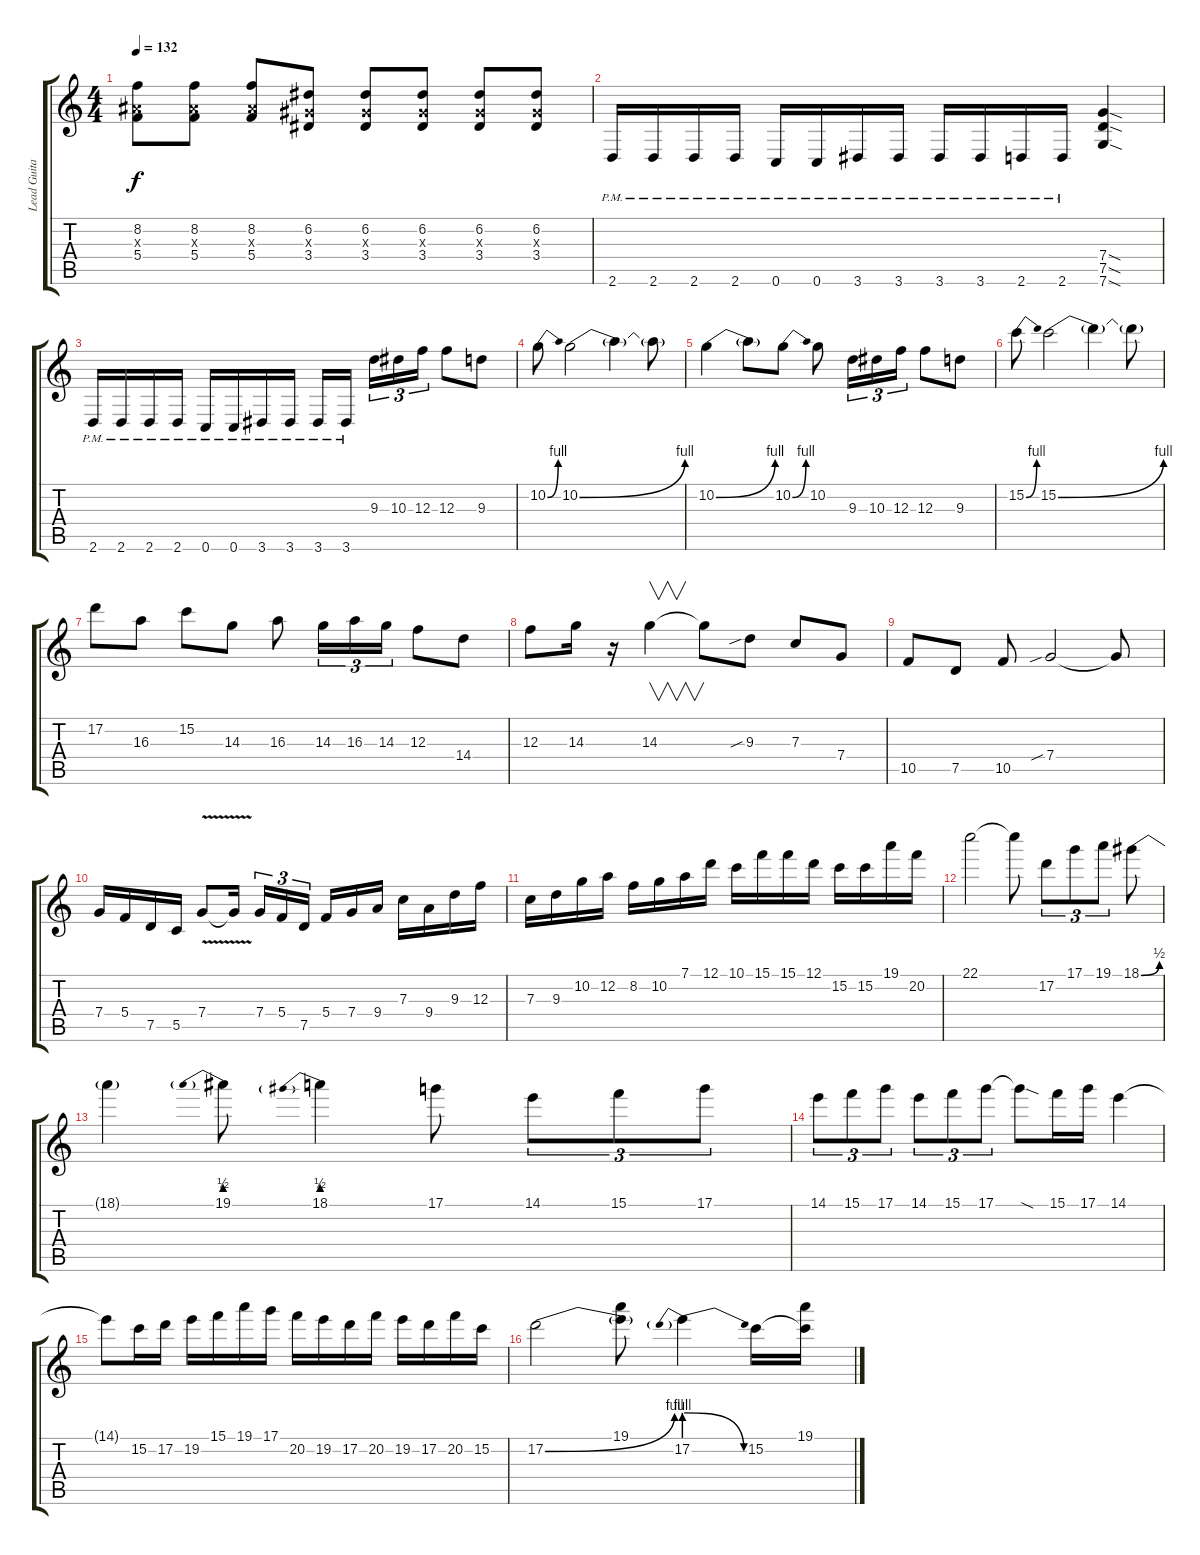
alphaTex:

\track ("Lead Guitar" "Lead Guita") {instrument distortionguitar}
\staff {score tabs}
\tuning (D4 A3 F3 C3 G2 C2) {hide}
\ts (4 4)
\tempo 132
\clef g2
\ks c
(8.2 5.3{x} 5.4).8{dy f} (8.2 5.3{x} 5.4).8 (8.2 5.3{x} 5.4).8 (6.2 3.3{x} 3.4).8 (6.2 3.3{x} 3.4).8 (6.2 3.3{x} 3.4).8 (6.2 3.3{x} 3.4).8 (6.2 3.3{x} 3.4).8 |
2.6{pm}.16 2.6{pm}.16 2.6{pm}.16 2.6{pm}.16 0.6{pm}.16 0.6{pm}.16 3.6{pm}.16 3.6{pm}.16 3.6{pm}.16 3.6{pm}.16 2.6{pm}.16 2.6{pm}.16 (7.4{sod} 7.5{sod} 7.6{sod}).4 |
2.6{pm}.16 2.6{pm}.16 2.6{pm}.16 2.6{pm}.16 0.6{pm}.16 0.6{pm}.16 3.6{pm}.16 3.6{pm}.16 3.6{pm}.16 3.6{pm}.16{beam splitsecondary} 9.3.16{tu (3 2)} 10.3.16{tu (3 2)} 12.3.16{tu (3 2)} 12.3.8 9.3.8 |
10.2{be (bend 0 0 60 4)}.8 10.2{be (bend 0 0 60 4)}.2 10.2{t}.4 10.2{t}.8 |
10.2{be (bend 0 0 60 4)}.4 10.2{t}.8 10.2{be (bend 0 0 60 4)}.8 10.2.8 9.3.16{tu (3 2)} 10.3.16{tu (3 2)} 12.3.16{tu (3 2)} 12.3.8 9.3.8 |
15.2{be (bend 0 0 60 4)}.8 15.2{be (bend 0 0 60 4)}.2 15.2{t}.4 15.2{t}.8 |
17.2.8 16.3.8 15.2.8 14.3.8 16.3.8 14.3.16{tu (3 2)} 16.3.16{tu (3 2)} 14.3.16{tu (3 2)} 12.3.8 14.4.8 |
12.3.8 14.3.16 r.16 14.3.4{v} 14.3{t}.8 9.3{sib}.8 7.3.8 7.4.8 |
10.5.8 7.5.8 10.5.8 7.4{sib}.2 7.4{t}.8 |
7.4.16 5.4.16 7.5.16 5.5.16 7.4{v}.8 7.4{t}.16{beam splitsecondary} 7.4.16{tu (3 2)} 5.4.16{tu (3 2)} 7.5.16{tu (3 2) beam splitsecondary} 5.4.16 7.4.16 9.4.16 7.3.16 9.4.16 9.3.16 12.3.16 |
7.3.16 9.3.16 10.2.16 12.2.16 8.2.16 10.2.16 7.1.16 12.1.16 10.1.16 15.1.16 15.1.16 12.1.16 15.2.16 15.2.16 19.1.16 20.2.16 |
22.1.2 22.1{t}.8 17.2.8{tu (3 2)} 17.1.8{tu (3 2)} 19.1.8{tu (3 2)} 18.1{be (bend 0 0 60 2)}.8 |
18.1{t}.4 19.1{be (prebend 0 2 60 2)}.8 18.1{be (prebend 0 2 60 2)}.4 17.1.8 14.1.8{tu (3 2)} 15.1.8{tu (3 2)} 17.1.8{tu (3 2)} |
14.1.8{tu (3 2)} 15.1.8{tu (3 2)} 17.1.8{tu (3 2)} 14.1.8{tu (3 2)} 15.1.8{tu (3 2)} 17.1.8{tu (3 2)} 17.1{sod t}.8 15.1.16 17.1.16 14.1.4 |
14.1{t}.8 15.2.16 17.2.16 19.2.16 15.1.16 19.1.16 17.1.16 20.2.16 19.2.16 17.2.16 20.2.16 19.2.16 17.2.16 20.2.16 15.2.16 |
17.2{be (bend 0 0 60 4)}.2 (19.1 17.2{t}).8 17.2{be (prebendrelease 0 4 60 0)}.4 15.2.16 (19.1 15.2{t}).16
